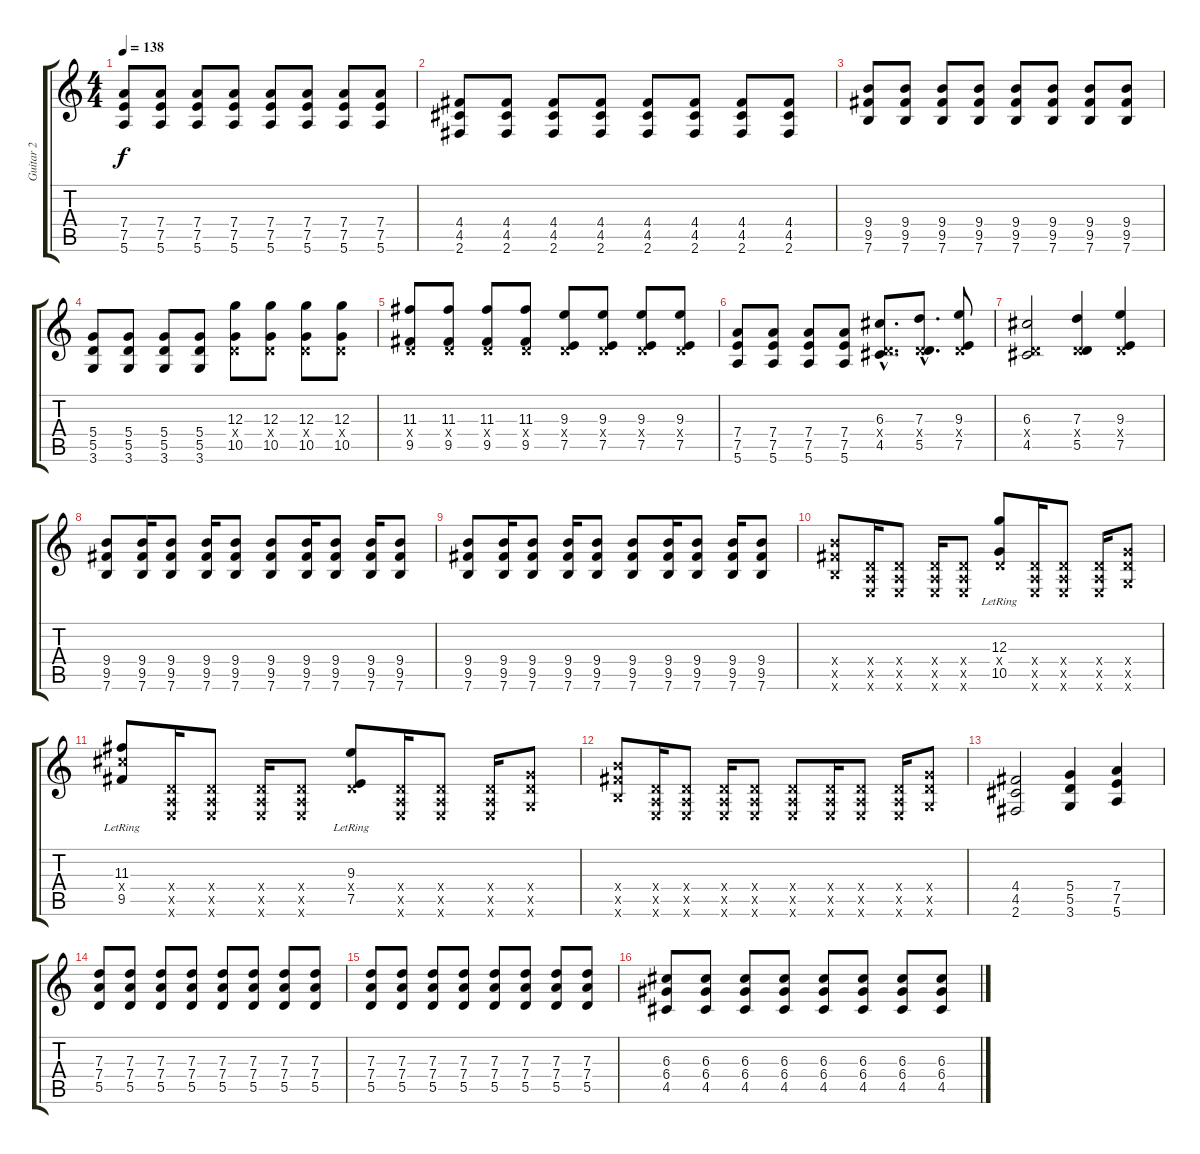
\track ("Guitar 2" "Guitar 2") {instrument distortionguitar}
\staff {score tabs}
\tuning (E4 B3 G3 D3 A2 E2) {hide}
\ts (4 4)
\tempo 138
\clef g2
\ks c
(7.4 7.5 5.6).8{dy f} (7.4 7.5 5.6).8 (7.4 7.5 5.6).8 (7.4 7.5 5.6).8 (7.4 7.5 5.6).8 (7.4 7.5 5.6).8 (7.4 7.5 5.6).8 (7.4 7.5 5.6).8 |
(4.4 4.5 2.6).8 (4.4 4.5 2.6).8 (4.4 4.5 2.6).8 (4.4 4.5 2.6).8 (4.4 4.5 2.6).8 (4.4 4.5 2.6).8 (4.4 4.5 2.6).8 (4.4 4.5 2.6).8 |
(9.4 9.5 7.6).8 (9.4 9.5 7.6).8 (9.4 9.5 7.6).8 (9.4 9.5 7.6).8 (9.4 9.5 7.6).8 (9.4 9.5 7.6).8 (9.4 9.5 7.6).8 (9.4 9.5 7.6).8 |
(5.4 5.5 3.6).8 (5.4 5.5 3.6).8 (5.4 5.5 3.6).8 (5.4 5.5 3.6).8 (12.3 0.4{x} 10.5).8 (12.3 0.4{x} 10.5).8 (12.3 0.4{x} 10.5).8 (12.3 0.4{x} 10.5).8 |
(11.3 0.4{x} 9.5).8 (11.3 0.4{x} 9.5).8 (11.3 0.4{x} 9.5).8 (11.3 0.4{x} 9.5).8 (9.3 0.4{x} 7.5).8 (9.3 0.4{x} 7.5).8 (9.3 0.4{x} 7.5).8 (9.3 0.4{x} 7.5).8 |
(7.4 7.5 5.6).8 (7.4 7.5 5.6).8 (7.4 7.5 5.6).8 (7.4 7.5 5.6).8 (6.3{hac} 0.4{hac x} 4.5{hac}).8{d} (7.3{hac} 0.4{hac x} 5.5{hac}).8{d} (9.3 0.4{x} 7.5).8 |
(6.3 0.4{x} 4.5).2 (7.3 0.4{x} 5.5).4 (9.3 0.4{x} 7.5).4 |
(9.4 9.5 7.6).8 (9.4 9.5 7.6).16 (9.4 9.5 7.6).8 (9.4 9.5 7.6).16 (9.4 9.5 7.6).8 (9.4 9.5 7.6).8 (9.4 9.5 7.6).16 (9.4 9.5 7.6).8 (9.4 9.5 7.6).16 (9.4 9.5 7.6).8 |
(9.4 9.5 7.6).8 (9.4 9.5 7.6).16 (9.4 9.5 7.6).8 (9.4 9.5 7.6).16 (9.4 9.5 7.6).8 (9.4 9.5 7.6).8 (9.4 9.5 7.6).16 (9.4 9.5 7.6).8 (9.4 9.5 7.6).16 (9.4 9.5 7.6).8 |
(9.4{x} 9.5{x} 7.6{x}).8{volume 11} (0.4{x} 0.5{x} 0.6{x}).16 (0.4{x} 0.5{x} 0.6{x}).8 (0.4{x} 0.5{x} 0.6{x}).16 (0.4{x} 0.5{x} 0.6{x}).8 (12.3{lr} 0.4{x} 10.5).8 (0.4{x} 0.5{x} 0.6{x}).16 (0.4{x} 0.5{x} 0.6{x}).8 (0.4{x} 0.5{x} 0.6{x}).16 (5.4{x} 5.5{x} 3.6{x}).8 |
(11.3{lr} 11.4{x} 9.5).8 (0.4{x} 0.5{x} 0.6{x}).16 (0.4{x} 0.5{x} 0.6{x}).8 (0.4{x} 0.5{x} 0.6{x}).16 (0.4{x} 0.5{x} 0.6{x}).8 (9.3{lr} 0.4{x} 7.5).8 (0.4{x} 0.5{x} 0.6{x}).16 (0.4{x} 0.5{x} 0.6{x}).8 (0.4{x} 0.5{x} 0.6{x}).16 (5.4{x} 5.5{x} 3.6{x}).8 |
(9.4{x} 9.5{x} 7.6{x}).8 (0.4{x} 0.5{x} 0.6{x}).16 (0.4{x} 0.5{x} 0.6{x}).8 (0.4{x} 0.5{x} 0.6{x}).16 (0.4{x} 0.5{x} 0.6{x}).8 (0.4{x} 0.5{x} 0.6{x}).8 (0.4{x} 0.5{x} 0.6{x}).16 (0.4{x} 0.5{x} 0.6{x}).8 (0.4{x} 0.5{x} 0.6{x}).16 (5.4{x} 5.5{x} 3.6{x}).8 |
(4.4 4.5 2.6).2{volume 13} (5.4 5.5 3.6).4 (7.4 7.5 5.6).4 |
(7.3 7.4 5.5).8 (7.3 7.4 5.5).8 (7.3 7.4 5.5).8 (7.3 7.4 5.5).8 (7.3 7.4 5.5).8 (7.3 7.4 5.5).8 (7.3 7.4 5.5).8 (7.3 7.4 5.5).8 |
(7.3 7.4 5.5).8 (7.3 7.4 5.5).8 (7.3 7.4 5.5).8 (7.3 7.4 5.5).8 (7.3 7.4 5.5).8 (7.3 7.4 5.5).8 (7.3 7.4 5.5).8 (7.3 7.4 5.5).8 |
(6.3 6.4 4.5).8 (6.3 6.4 4.5).8 (6.3 6.4 4.5).8 (6.3 6.4 4.5).8 (6.3 6.4 4.5).8 (6.3 6.4 4.5).8 (6.3 6.4 4.5).8 (6.3 6.4 4.5).8
